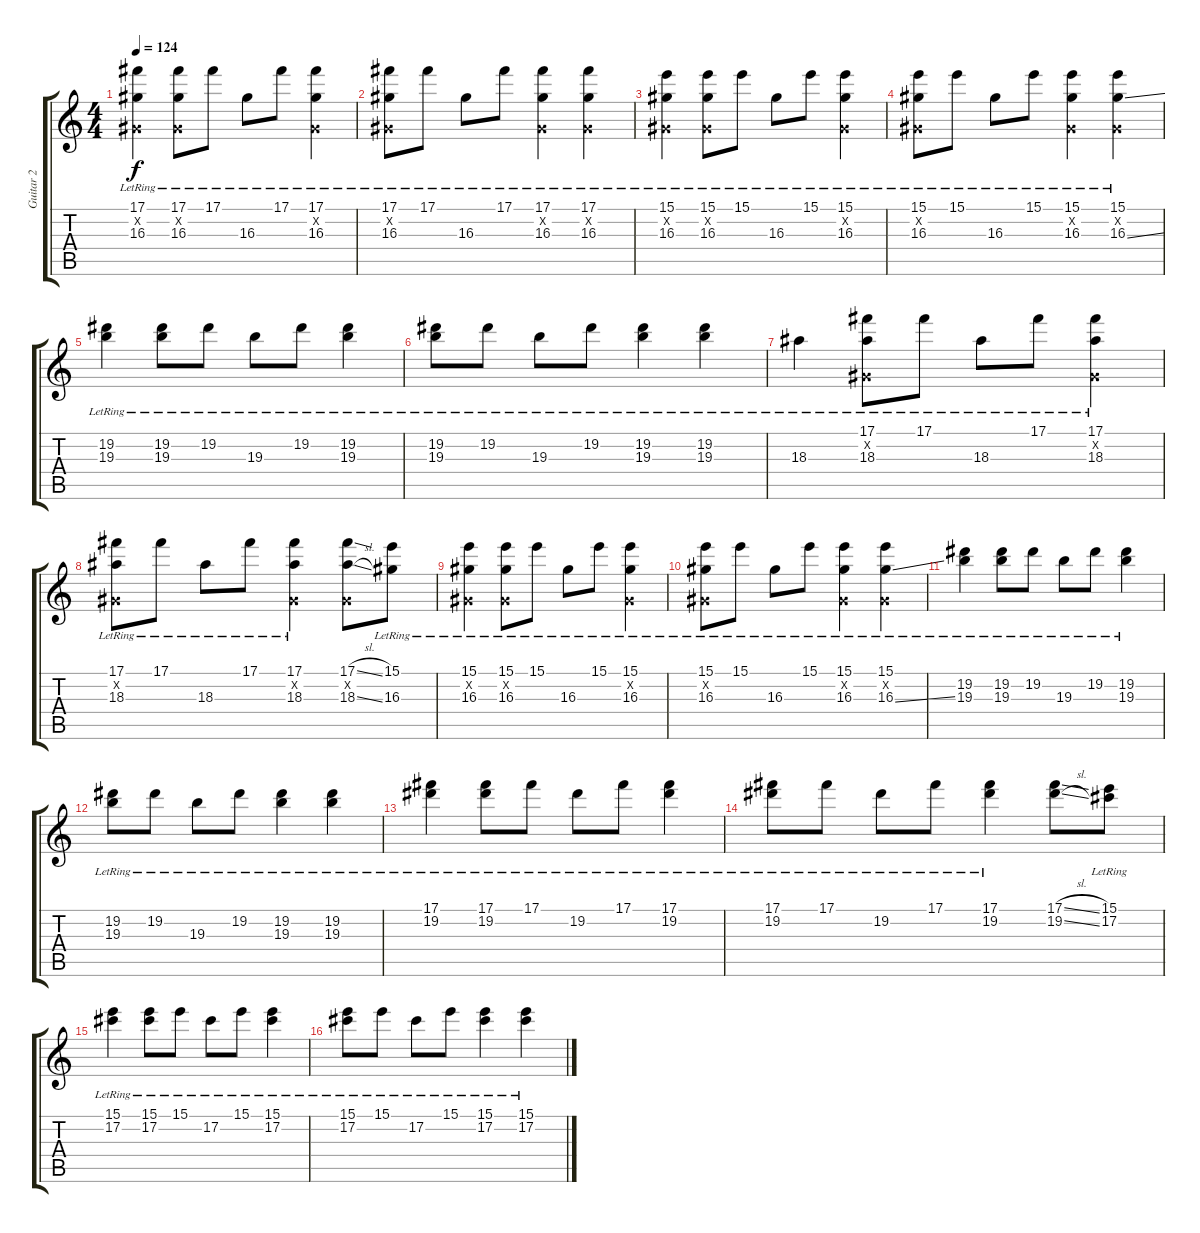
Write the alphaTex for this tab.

\track ("Guitar 2" "Guitar 2") {instrument electricguitarjazz}
\staff {score tabs}
\tuning (Db4 Ab3 E3 B2 Gb2 Db2) {hide}
\ts (4 4)
\tempo 124
\clef g2
\ks c
(17.1{lr} 0.2{x} 16.3{lr}).4{dy f} (17.1{lr} 0.2{x} 16.3{lr}).8 17.1{lr}.8 16.3{lr}.8 17.1{lr}.8 (17.1{lr} 0.2{x} 16.3{lr}).4 |
(17.1{lr} 0.2{x} 16.3{lr}).8 17.1{lr}.8 16.3{lr}.8 17.1{lr}.8 (17.1{lr} 0.2{x} 16.3{lr}).4 (17.1{lr} 0.2{x} 16.3{lr}).4 |
(15.1{lr} 0.2{x} 16.3{lr}).4 (15.1{lr} 0.2{x} 16.3{lr}).8 15.1{lr}.8 16.3{lr}.8 15.1{lr}.8 (15.1{lr} 0.2{x} 16.3{lr}).4 |
(15.1{lr} 0.2{x} 16.3{lr}).8 15.1{lr}.8 16.3{lr}.8 15.1{lr}.8 (15.1{lr} 0.2{x} 16.3{lr}).4 (15.1{lr} 0.2{x} 16.3{ss}).4 |
(19.2{lr} 19.3{lr}).4 (19.2{lr} 19.3{lr}).8 19.2{lr}.8 19.3{lr}.8 19.2{lr}.8 (19.2{lr} 19.3{lr}).4 |
(19.2{lr} 19.3{lr}).8 19.2{lr}.8 19.3{lr}.8 19.2{lr}.8 (19.2{lr} 19.3{lr}).4 (19.2{lr} 19.3{lr}).4 |
18.3{lr}.4 (17.1{lr} 0.2{x} 18.3{lr}).8 17.1{lr}.8 18.3{lr}.8 17.1{lr}.8 (17.1{lr} 0.2{x} 18.3{lr}).4 |
(17.1{lr} 0.2{x} 18.3{lr}).8 17.1{lr}.8 18.3{lr}.8 17.1{lr}.8 (17.1{lr} 0.2{x} 18.3{lr}).4 (17.1{sl} 0.2{x} 18.3{sl}).8 (15.1{lr} 16.3{lr}).8 |
(15.1{lr} 0.2{x} 16.3{lr}).4 (15.1{lr} 0.2{x} 16.3{lr}).8 15.1{lr}.8 16.3{lr}.8 15.1{lr}.8 (15.1{lr} 0.2{x} 16.3{lr}).4 |
(15.1{lr} 0.2{x} 16.3{lr}).8 15.1{lr}.8 16.3{lr}.8 15.1{lr}.8 (15.1{lr} 0.2{x} 16.3{lr}).4 (15.1{lr} 0.2{x} 16.3{ss}).4 |
(19.2{lr} 19.3{lr}).4 (19.2{lr} 19.3{lr}).8 19.2{lr}.8 19.3{lr}.8 19.2{lr}.8 (19.2{lr} 19.3{lr}).4 |
(19.2{lr} 19.3{lr}).8 19.2{lr}.8 19.3{lr}.8 19.2{lr}.8 (19.2{lr} 19.3{lr}).4 (19.2{lr} 19.3{lr}).4 |
(17.1{lr} 19.2{lr}).4 (17.1{lr} 19.2{lr}).8 17.1{lr}.8 19.2{lr}.8 17.1{lr}.8 (17.1{lr} 19.2{lr}).4 |
(17.1{lr} 19.2{lr}).8 17.1{lr}.8 19.2{lr}.8 17.1{lr}.8 (17.1{lr} 19.2{lr}).4 (17.1{sl} 19.2{sl}).8 (15.1{lr} 17.2{lr}).8 |
(15.1{lr} 17.2{lr}).4 (15.1{lr} 17.2{lr}).8 15.1{lr}.8 17.2{lr}.8 15.1{lr}.8 (15.1{lr} 17.2{lr}).4 |
(15.1{lr} 17.2{lr}).8 15.1{lr}.8 17.2{lr}.8 15.1{lr}.8 (15.1{lr} 17.2{lr}).4 (15.1{lr} 17.2{lr}).4
